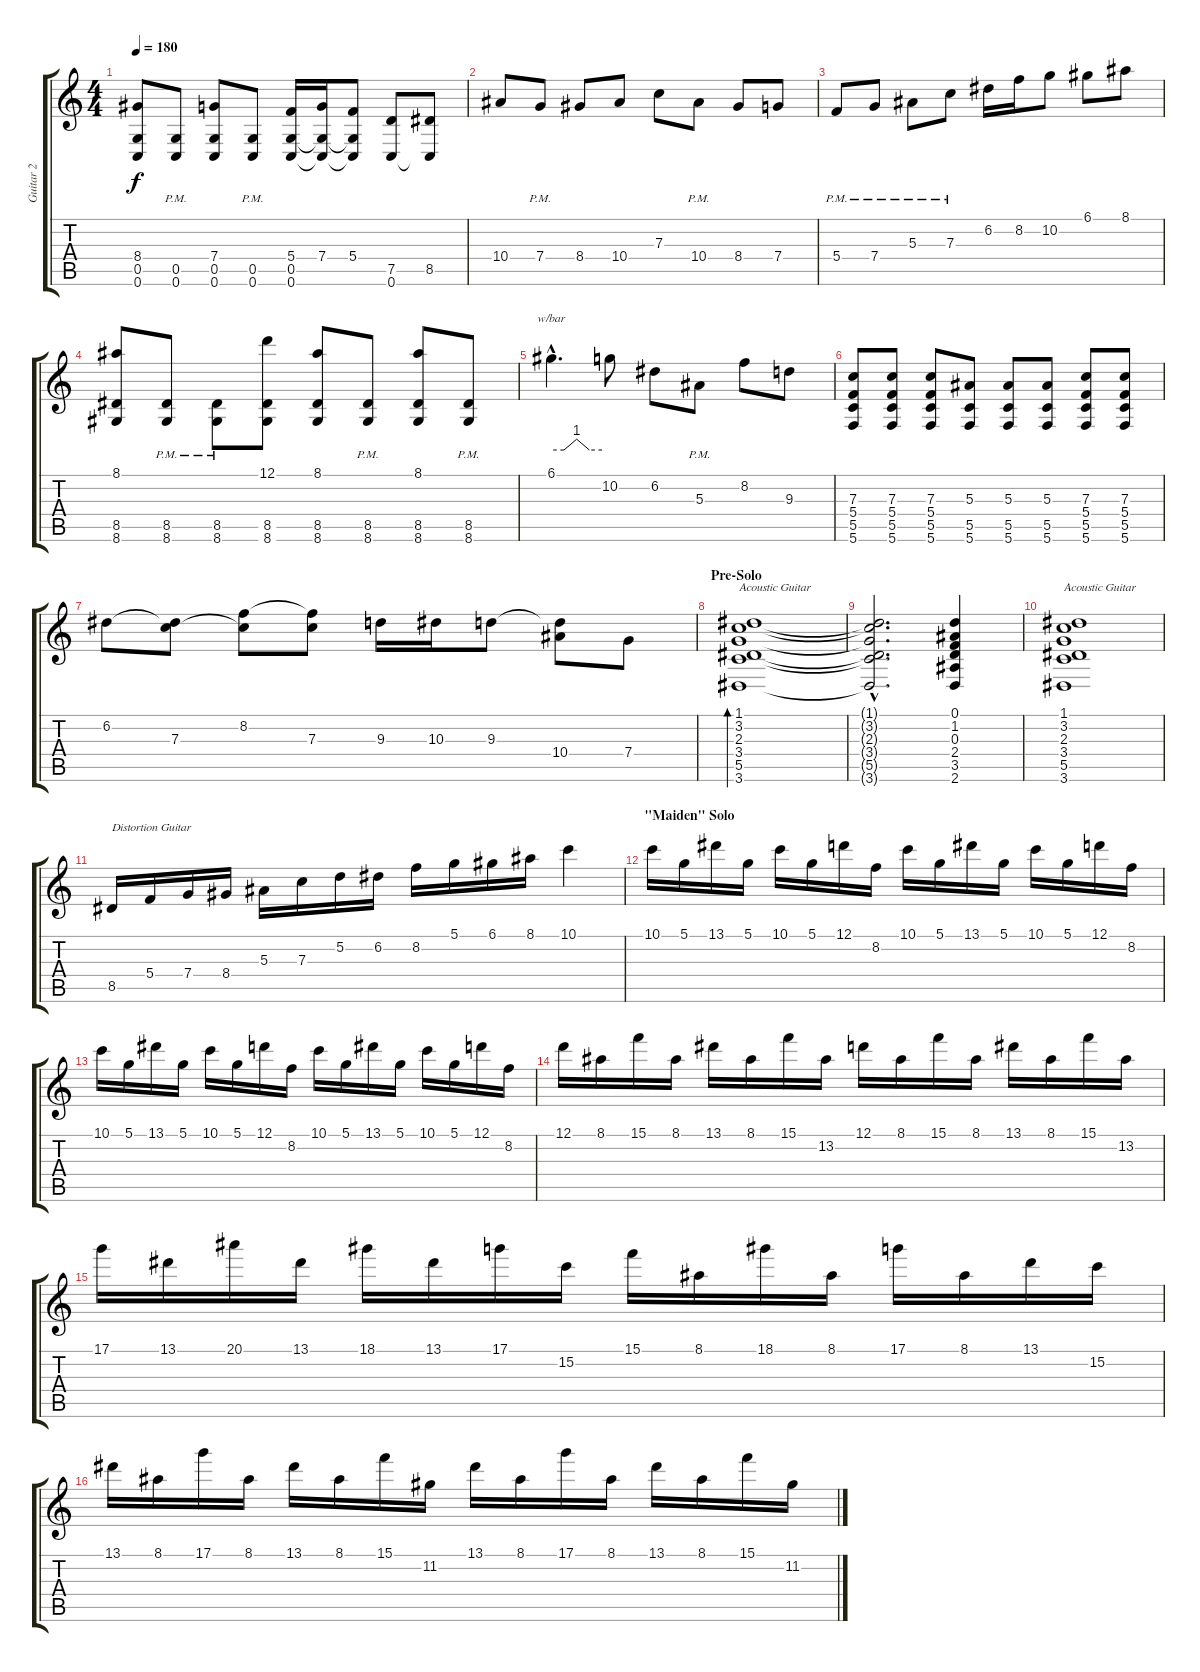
\track ("Guitar 2" "Guitar 2") {instrument distortionguitar}
\staff {score tabs}
\tuning (D4 A3 F3 C3 G2 C2) {hide}
\ts (4 4)
\tempo 180
\clef g2
\ks c
(8.4 0.5 0.6).8{dy f} (0.5{pm} 0.6{pm}).8 (7.4 0.5 0.6).8 (0.5{pm} 0.6{pm}).8 (5.4 0.5 0.6).16 (7.4 0.5{t} 0.6{t}).16 (5.4 0.5{t} 0.6{t}).8 (7.5 0.6).8 (8.5 0.6{t}).8 |
10.4.8 7.4{pm}.8 8.4.8 10.4.8 7.3.8 10.4{pm}.8 8.4.8 7.4.8 |
5.4{pm}.8 7.4{pm}.8 5.3{pm}.8 7.3{pm}.8 6.2.16 8.2.16 10.2.8 6.1.8 8.1.8 |
(8.1 8.5 8.6).8 (8.5{pm} 8.6{pm}).8 (8.5{pm} 8.6{pm}).8 (12.1 8.5 8.6).8 (8.1 8.5 8.6).8 (8.5{pm} 8.6{pm}).8 (8.1 8.5 8.6).8 (8.5{pm} 8.6{pm}).8 |
6.1{hac}.4{d tbe (custom default 0 0 15 0 30 4 45 0 60 0)} 10.2.8 6.2.8 5.3{pm}.8 8.2.8 9.3.8 |
(7.3 5.4 5.5 5.6).8 (7.3 5.4 5.5 5.6).8 (7.3 5.4 5.5 5.6).8 (5.3 5.5 5.6).8 (5.3 5.5 5.6).8 (5.3 5.5 5.6).8 (7.3 5.4 5.5 5.6).8 (7.3 5.4 5.5 5.6).8 |
6.2.8 (6.2{t} 7.3).8 (8.2 7.3{t}).8 (8.2{t} 7.3).8 9.3.16 10.3.16 9.3.8 (9.3{t} 10.4).8 7.4.8 |
\section ("" "Pre-Solo")
(1.1 3.2 2.3 3.4 5.5 3.6).1{bd 480 txt "Acoustic Guitar" instrument acousticguitarnylon} |
(1.1{hac t} 3.2{hac t} 2.3{hac t} 3.4{hac t} 5.5{hac t} 3.6{hac t}).2{d} (0.1 1.2 0.3 2.4 3.5 2.6).4 |
(1.1 3.2 2.3 3.4 5.5 3.6).1{txt "Acoustic Guitar" instrument acousticguitarnylon} |
8.5.16{txt "Distortion Guitar" instrument distortionguitar} 5.4.16 7.4.16 8.4.16 5.3.16 7.3.16 5.2.16 6.2.16 8.2.16 5.1.16 6.1.16 8.1.16 10.1.4 |
\section ("" "\"Maiden\" Solo")
10.1.16 5.1.16 13.1.16 5.1.16 10.1.16 5.1.16 12.1.16 8.2.16 10.1.16 5.1.16 13.1.16 5.1.16 10.1.16 5.1.16 12.1.16 8.2.16 |
10.1.16 5.1.16 13.1.16 5.1.16 10.1.16 5.1.16 12.1.16 8.2.16 10.1.16 5.1.16 13.1.16 5.1.16 10.1.16 5.1.16 12.1.16 8.2.16 |
12.1.16 8.1.16 15.1.16 8.1.16 13.1.16 8.1.16 15.1.16 13.2.16 12.1.16 8.1.16 15.1.16 8.1.16 13.1.16 8.1.16 15.1.16 13.2.16 |
17.1.16 13.1.16 20.1.16 13.1.16 18.1.16 13.1.16 17.1.16 15.2.16 15.1.16 8.1.16 18.1.16 8.1.16 17.1.16 8.1.16 13.1.16 15.2.16 |
13.1.16 8.1.16 17.1.16 8.1.16 13.1.16 8.1.16 15.1.16 11.2.16 13.1.16 8.1.16 17.1.16 8.1.16 13.1.16 8.1.16 15.1.16 11.2.16
